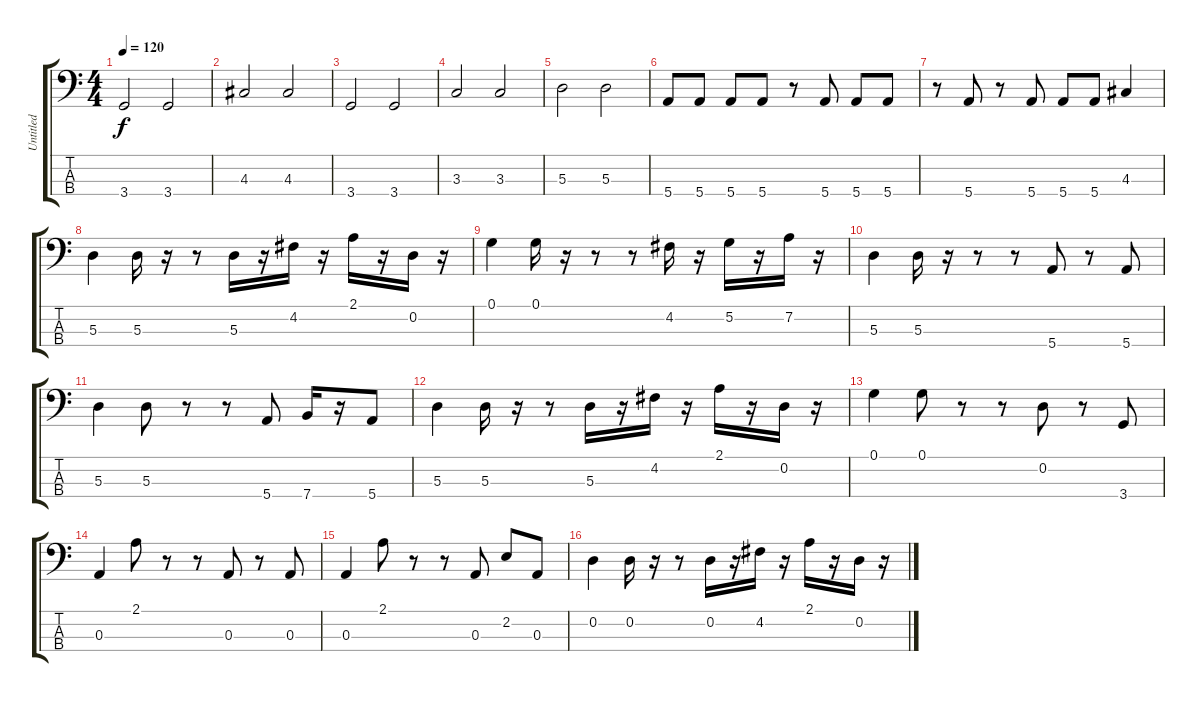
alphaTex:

\track ("Untitled" "Untitled") {instrument fretlessbass}
\staff {score tabs}
\tuning (G2 D2 A1 E1) {hide}
\ts (4 4)
\tempo 120
\clef f4
\ks c
3.4.2{dy f} 3.4.2 |
4.3.2 4.3.2 |
3.4.2 3.4.2 |
3.3.2 3.3.2 |
5.3.2 5.3.2 |
5.4.8 5.4.8 5.4.8 5.4.8 r.8 5.4.8 5.4.8 5.4.8 |
r.8 5.4.8 r.8 5.4.8 5.4.8 5.4.8 4.3.4 |
5.3.4 5.3.16 r.16 r.8 5.3.16 r.16 4.2.16 r.16 2.1.16 r.16 0.2.16 r.16 |
0.1.4 0.1.16 r.16 r.8 r.8 4.2.16 r.16 5.2.16 r.16 7.2.16 r.16 |
5.3.4 5.3.16 r.16 r.8 r.8 5.4.8 r.8 5.4.8 |
5.3.4 5.3.8 r.8 r.8 5.4.8 7.4.16 r.16 5.4.8 |
5.3.4 5.3.16 r.16 r.8 5.3.16 r.16 4.2.16 r.16 2.1.16 r.16 0.2.16 r.16 |
0.1.4 0.1.8 r.8 r.8 0.2.8 r.8 3.4.8 |
0.3.4 2.1.8 r.8 r.8 0.3.8 r.8 0.3.8 |
0.3.4 2.1.8 r.8 r.8 0.3.8 2.2.8 0.3.8 |
0.2.4 0.2.16 r.16 r.8 0.2.16 r.16 4.2.16 r.16 2.1.16 r.16 0.2.16 r.16
